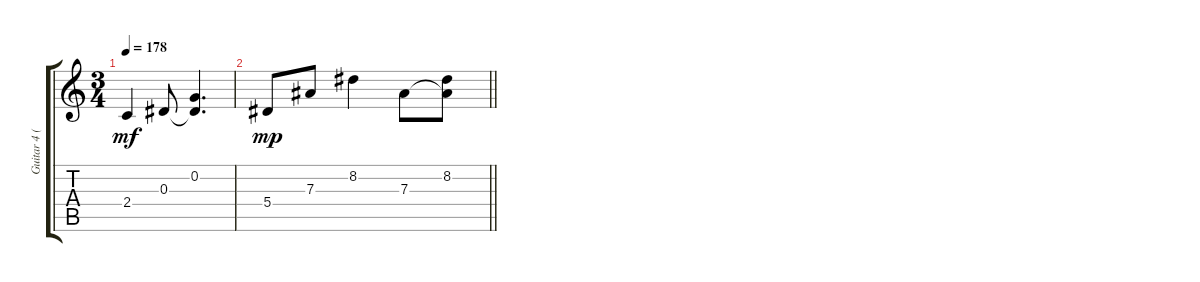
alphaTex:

\track ("Guitar 4 (Rhytm)" "Guitar 4 (") {instrument distortionguitar}
\staff {score tabs}
\tuning (C4 G3 Eb3 Bb2 F2 C2) {hide}
\ts (3 4)
\tempo 178
\clef g2
\ks c
2.4.4{dy mf} 0.3.8 (0.2 0.3{t}).4{d} |
\barLineRight lightlight
5.4.8{dy mp} 7.3.8 8.2.4 7.3.8 (8.2 7.3{t}).8
